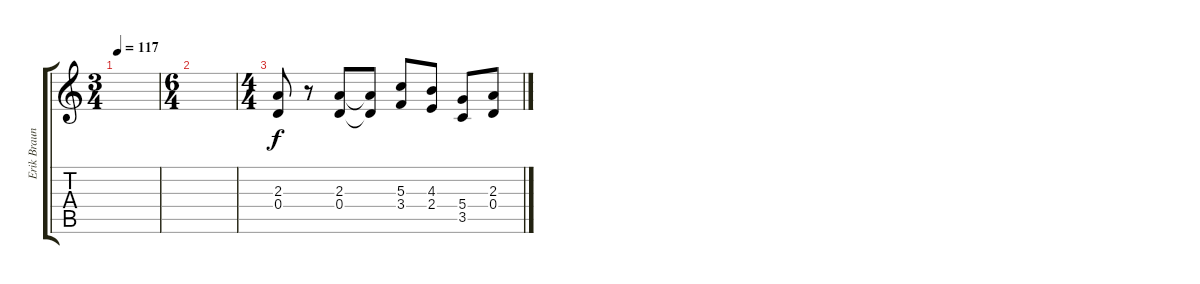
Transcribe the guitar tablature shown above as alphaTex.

\track ("Erik Braunn" "Erik Braun") {instrument overdrivenguitar}
\staff {score tabs}
\tuning (E4 B3 G3 D3 A2 E2) {hide}
\ts (3 4)
\tempo 117
\clef g2
\ks c
|
\ts (6 4)
|
\ts (4 4)
(2.3 0.4).8 r.8 (2.3 0.4).8 (2.3{t} 0.4{t}).8 (5.3 3.4).8 (4.3 2.4).8 (5.4 3.5).8 (2.3 0.4).8
